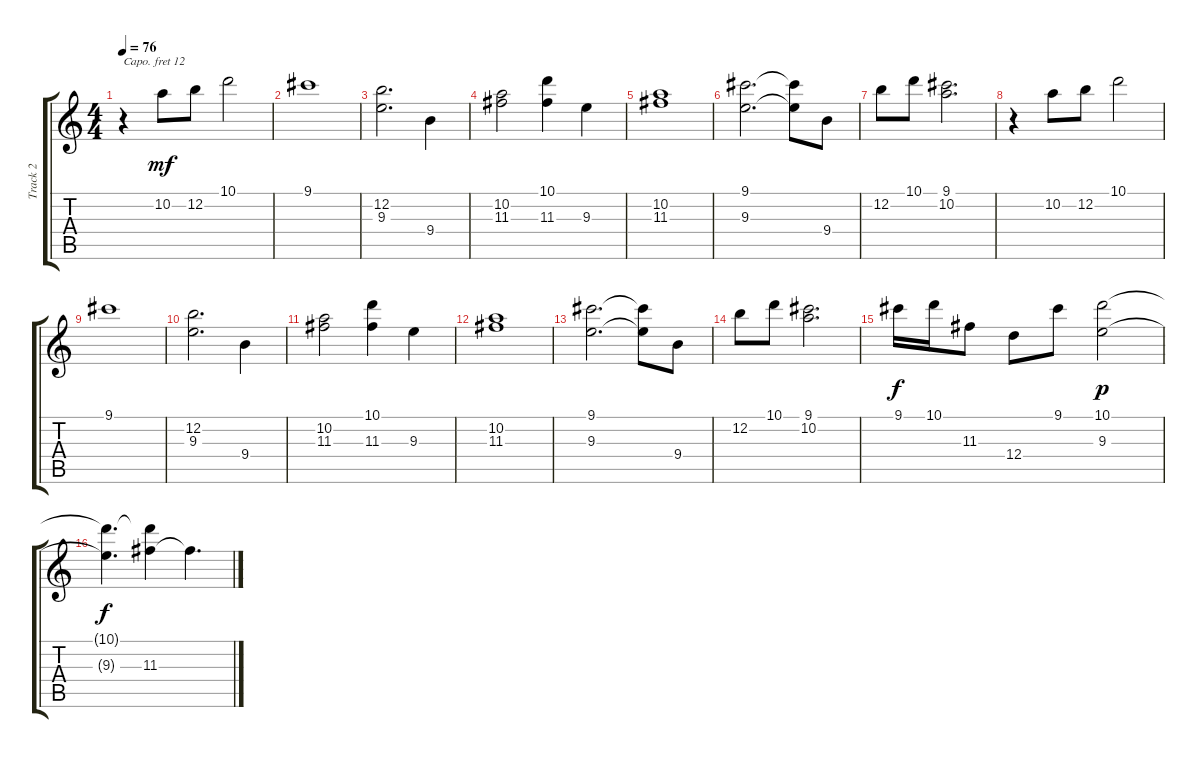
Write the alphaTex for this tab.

\track ("Track 2" "Track 2") {instrument brightacousticpiano}
\staff {score tabs}
\capo 12
\tuning (E4 B3 G3 D3 A2 E2) {hide}
\ts (4 4)
\tempo 76
\clef g2
\ks c
r.4{dy f} 10.2.8{dy mf} 12.2.8 10.1.2 |
9.1.1 |
(12.2 9.3).2{d} 9.4.4 |
(10.2 11.3).2 (10.1 11.3).4 9.3.4 |
(10.2 11.3).1 |
(9.1 9.3).2{d} (9.1{t} 9.3{t}).8 9.4.8 |
12.2.8 10.1.8 (9.1 10.2).2{d} |
r.4 10.2.8 12.2.8 10.1.2 |
9.1.1 |
(12.2 9.3).2{d} 9.4.4 |
(10.2 11.3).2 (10.1 11.3).4 9.3.4 |
(10.2 11.3).1 |
(9.1 9.3).2{d} (9.1{t} 9.3{t}).8 9.4.8 |
12.2.8 10.1.8 (9.1 10.2).2{d} |
9.1.16{dy f} 10.1.16 11.3.8 12.4.8 9.1.8 (10.1 9.3).2{dy p} |
(10.1{t} 9.3{t}).4{d dy f} (10.1{t} 11.3).4 11.3{t}.4{d}
